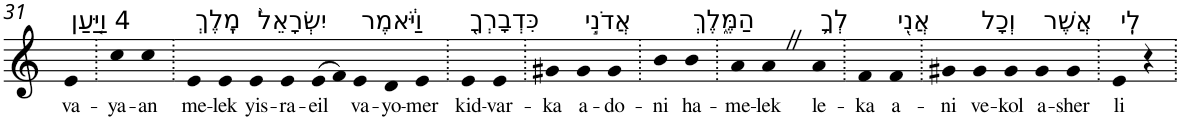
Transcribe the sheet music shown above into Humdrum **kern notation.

**kern	**text
*part1	*part1
*staff1	*staff1
*I"Piano	*
*I'Pno	*
!!LO:PB:g=z
*clefG2	*
*k[]	*
=31	=31
!LO:TX:a:t=4 וַיַּ֤עַן	!
!	!LO:LY:b
4e	va-
=32.	=32.
!	!LO:LY:b
4cc	-ya-
!	!LO:LY:b
4cc	-an
=33.	=33.
!LO:TX:a:t=מֶֽלֶךְ	!
!	!LO:LY:b
4e	me-
!	!LO:LY:b
4e	-lek
!LO:TX:a:t=יִשְׂרָאֵל֙	!
!	!LO:LY:b
4e	yis-
!	!LO:LY:b
4e	-ra-
!	!LO:LY:b
(>8e	-eil
8f)	.
!LO:TX:a:t=וַיֹּ֔אמֶר	!
!	!LO:LY:b
4e	va-
!	!LO:LY:b
4d	-yo-
!	!LO:LY:b
4e	-mer
=34.	=34.
!LO:TX:a:t=כִּדְבָרְךָ֖	!
!	!LO:LY:b
4e	kid-
!	!LO:LY:b
4e	-var-
=35.	=35.
!	!LO:LY:b
4g#X	-ka
!LO:TX:a:t=אֲדֹנִ֣י	!
!	!LO:LY:b
4g#	a-
!	!LO:LY:b
4g#	-do-
=36.	=36.
!	!LO:LY:b
4b	-ni
!LO:TX:a:t=הַמֶּ֑לֶךְ	!
!	!LO:LY:b
4b	ha-
=37.	=37.
!	!LO:LY:b
4a	-me-
!	!LO:LY:b
4aZ	-lek
!LO:TX:a:t=לְךָ֥	!
!	!LO:LY:b
4a	le-
=38.	=38.
!	!LO:LY:b
4f	-ka
!LO:TX:a:t=אֲנִ֖י	!
!	!LO:LY:b
4f	a-
=39.	=39.
!	!LO:LY:b
4g#X	-ni
!LO:TX:a:t=וְכָל	!
!	!LO:LY:b
4g#	ve-
!	!LO:LY:b
4g#	-kol
!LO:TX:a:t=אֲשֶׁר	!
!	!LO:LY:b
4g#	a-
!	!LO:LY:b
4g#	-sher
=40.	=40.
!LO:TX:a:t=לִֽי	!
!	!LO:LY:b
4e	li
4r	.
=.	=.
*-	*-
